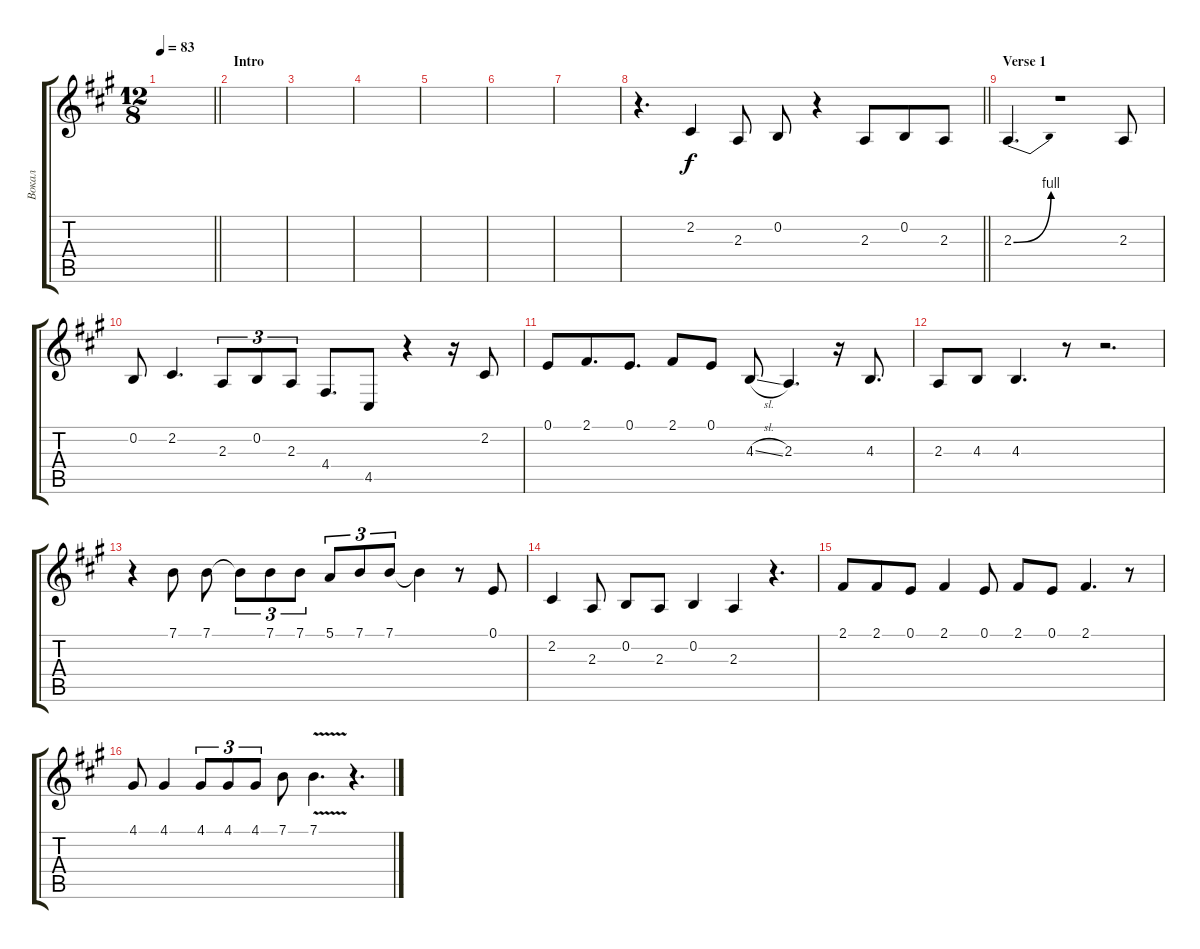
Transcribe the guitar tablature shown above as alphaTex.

\track ("Вокал" "Вокал") {instrument trumpet}
\staff {score tabs}
\tuning (E4 B3 G3 D3 A2 E2) {hide}
\ts (12 8)
\tempo 83
\clef g2
\barLineRight lightlight
\ks f#minor
|
\section ("" "Intro")
|
|
|
|
|
|
\barLineRight lightlight
r.4{d} 2.2.4 2.3.8 0.2.8 r.4 2.3.8 0.2.8 2.3.8 |
\section ("" "Verse 1")
2.3{be (bend 0 0 60 4)}.4{d} r.1 2.3.8 |
0.2.8 2.2.4{d} 2.3.8{tu (3 2)} 0.2.8{tu (3 2)} 2.3.8{tu (3 2)} 4.4.8{d} 4.5.8 r.4 r.16 2.2.8 |
0.1.8 2.1.8{d} 0.1.8{d} 2.1.8 0.1.8 4.3{sl}.8 2.3.4{d} r.16 4.3.8{d} |
2.3.8 4.3.8 4.3.4{d} r.8 r.2{d} |
r.4 7.1.8 7.1.8 7.1{t}.8{tu (3 2)} 7.1.8{tu (3 2)} 7.1.8{tu (3 2)} 5.1.8{tu (3 2)} 7.1.8{tu (3 2)} 7.1.8{tu (3 2)} 7.1{t}.4 r.8 0.1.8 |
2.2.4 2.3.8 0.2.8 2.3.8 0.2.4 2.3.4 r.4{d} |
2.1.8 2.1.8 0.1.8 2.1.4 0.1.8 2.1.8 0.1.8 2.1.4{d} r.8 |
4.1.8 4.1.4 4.1.8{tu (3 2)} 4.1.8{tu (3 2)} 4.1.8{tu (3 2)} 7.1.8 7.1{v}.4{d} r.4{d}
